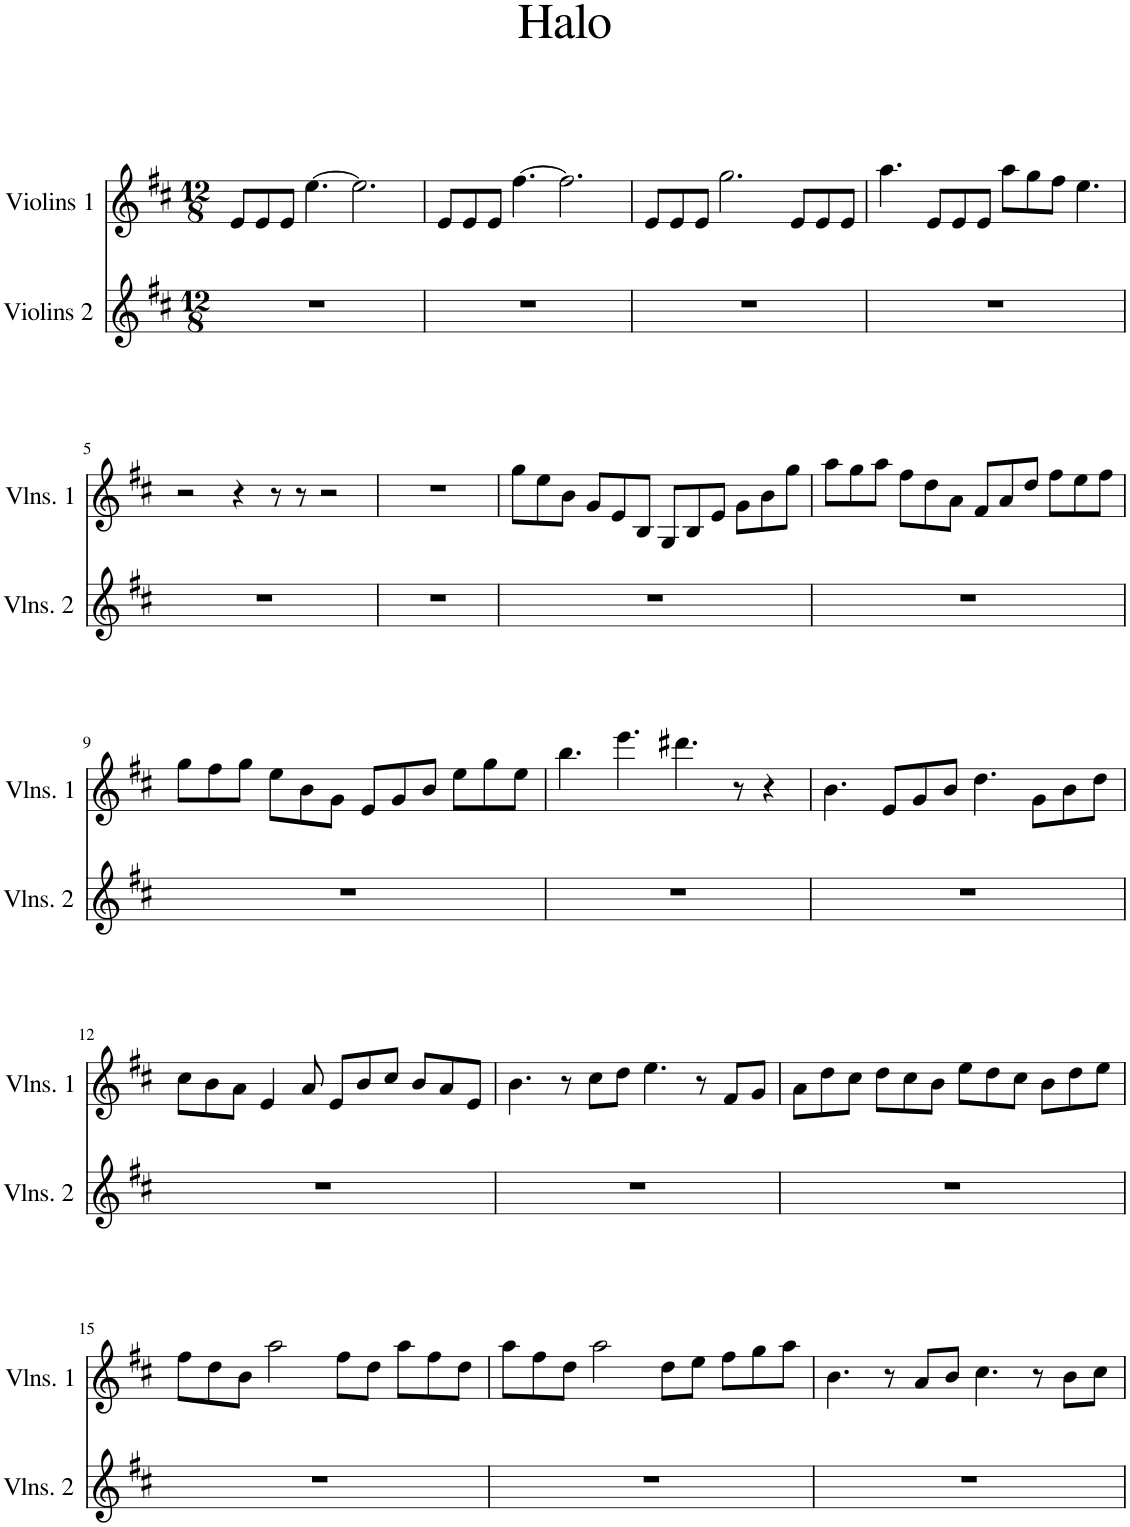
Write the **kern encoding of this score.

**kern	**kern
*part2	*part1
*staff2	*staff1
*I"Violins 2	*I"Violins 1
*I'Vlns. 2	*I'Vlns. 1
*clefG2	*clefG2
*k[f#c#]	*k[f#c#]
*M12/8	*M12/8
=1	=1
1.r	8e/L
.	8e/
.	8e/J
.	[4.ee\
.	2.ee\]
=2	=2
1.r	8e/L
.	8e/
.	8e/J
.	[4.ff#\
.	2.ff#\]
=3	=3
1.r	8e/L
.	8e/
.	8e/J
.	2.gg\
.	8e/L
.	8e/
.	8e/J
=4	=4
1.r	4.aa\
.	8e/L
.	8e/
.	8e/J
.	8aa\L
.	8gg\
.	8ff#\J
.	4.ee\
!!LO:LB:g=z
=5	=5
1.r	2r
.	4r
.	8r
.	8r
.	2r
=6	=6
1.r	1.r
=7	=7
1.r	8gg\L
.	8ee\
.	8b\J
.	8g/L
.	8e/
.	8B/J
.	8G/L
.	8B/
.	8e/J
.	8g\L
.	8b\
.	8gg\J
=8	=8
1.r	8aa\L
.	8gg\
.	8aa\J
.	8ff#\L
.	8dd\
.	8a\J
.	8f#/L
.	8a/
.	8dd/J
.	8ff#\L
.	8ee\
.	8ff#\J
!!LO:LB:g=z
=9	=9
1.r	8gg\L
.	8ff#\
.	8gg\J
.	8ee\L
.	8b\
.	8g\J
.	8e/L
.	8g/
.	8b/J
.	8ee\L
.	8gg\
.	8ee\J
=10	=10
1.r	4.bb\
.	4.eee\
.	4.ddd#X\
.	8r
.	4r
=11	=11
1.r	4.b\
.	8e/L
.	8g/
.	8b/J
.	4.dd\
.	8g\L
.	8b\
.	8dd\J
!!LO:LB:g=z
=12	=12
1.r	8cc#\L
.	8b\
.	8a\J
.	4e/
.	8a/
.	8e/L
.	8b/
.	8cc#/J
.	8b/L
.	8a/
.	8e/J
=13	=13
1.r	4.b\
.	8r
.	8cc#\L
.	8dd\J
.	4.ee\
.	8r
.	8f#/L
.	8g/J
=14	=14
1.r	8a\L
.	8dd\
.	8cc#\J
.	8dd\L
.	8cc#\
.	8b\J
.	8ee\L
.	8dd\
.	8cc#\J
.	8b\L
.	8dd\
.	8ee\J
!!LO:LB:g=z
=15	=15
1.r	8ff#\L
.	8dd\
.	8b\J
.	2aa\
.	8ff#\L
.	8dd\J
.	8aa\L
.	8ff#\
.	8dd\J
=16	=16
1.r	8aa\L
.	8ff#\
.	8dd\J
.	2aa\
.	8dd\L
.	8ee\J
.	8ff#\L
.	8gg\
.	8aa\J
=17	=17
1.r	4.b\
.	8r
.	8a/L
.	8b/J
.	4.cc#\
.	8r
.	8b\L
.	8cc#\J
=	=
*-	*-
